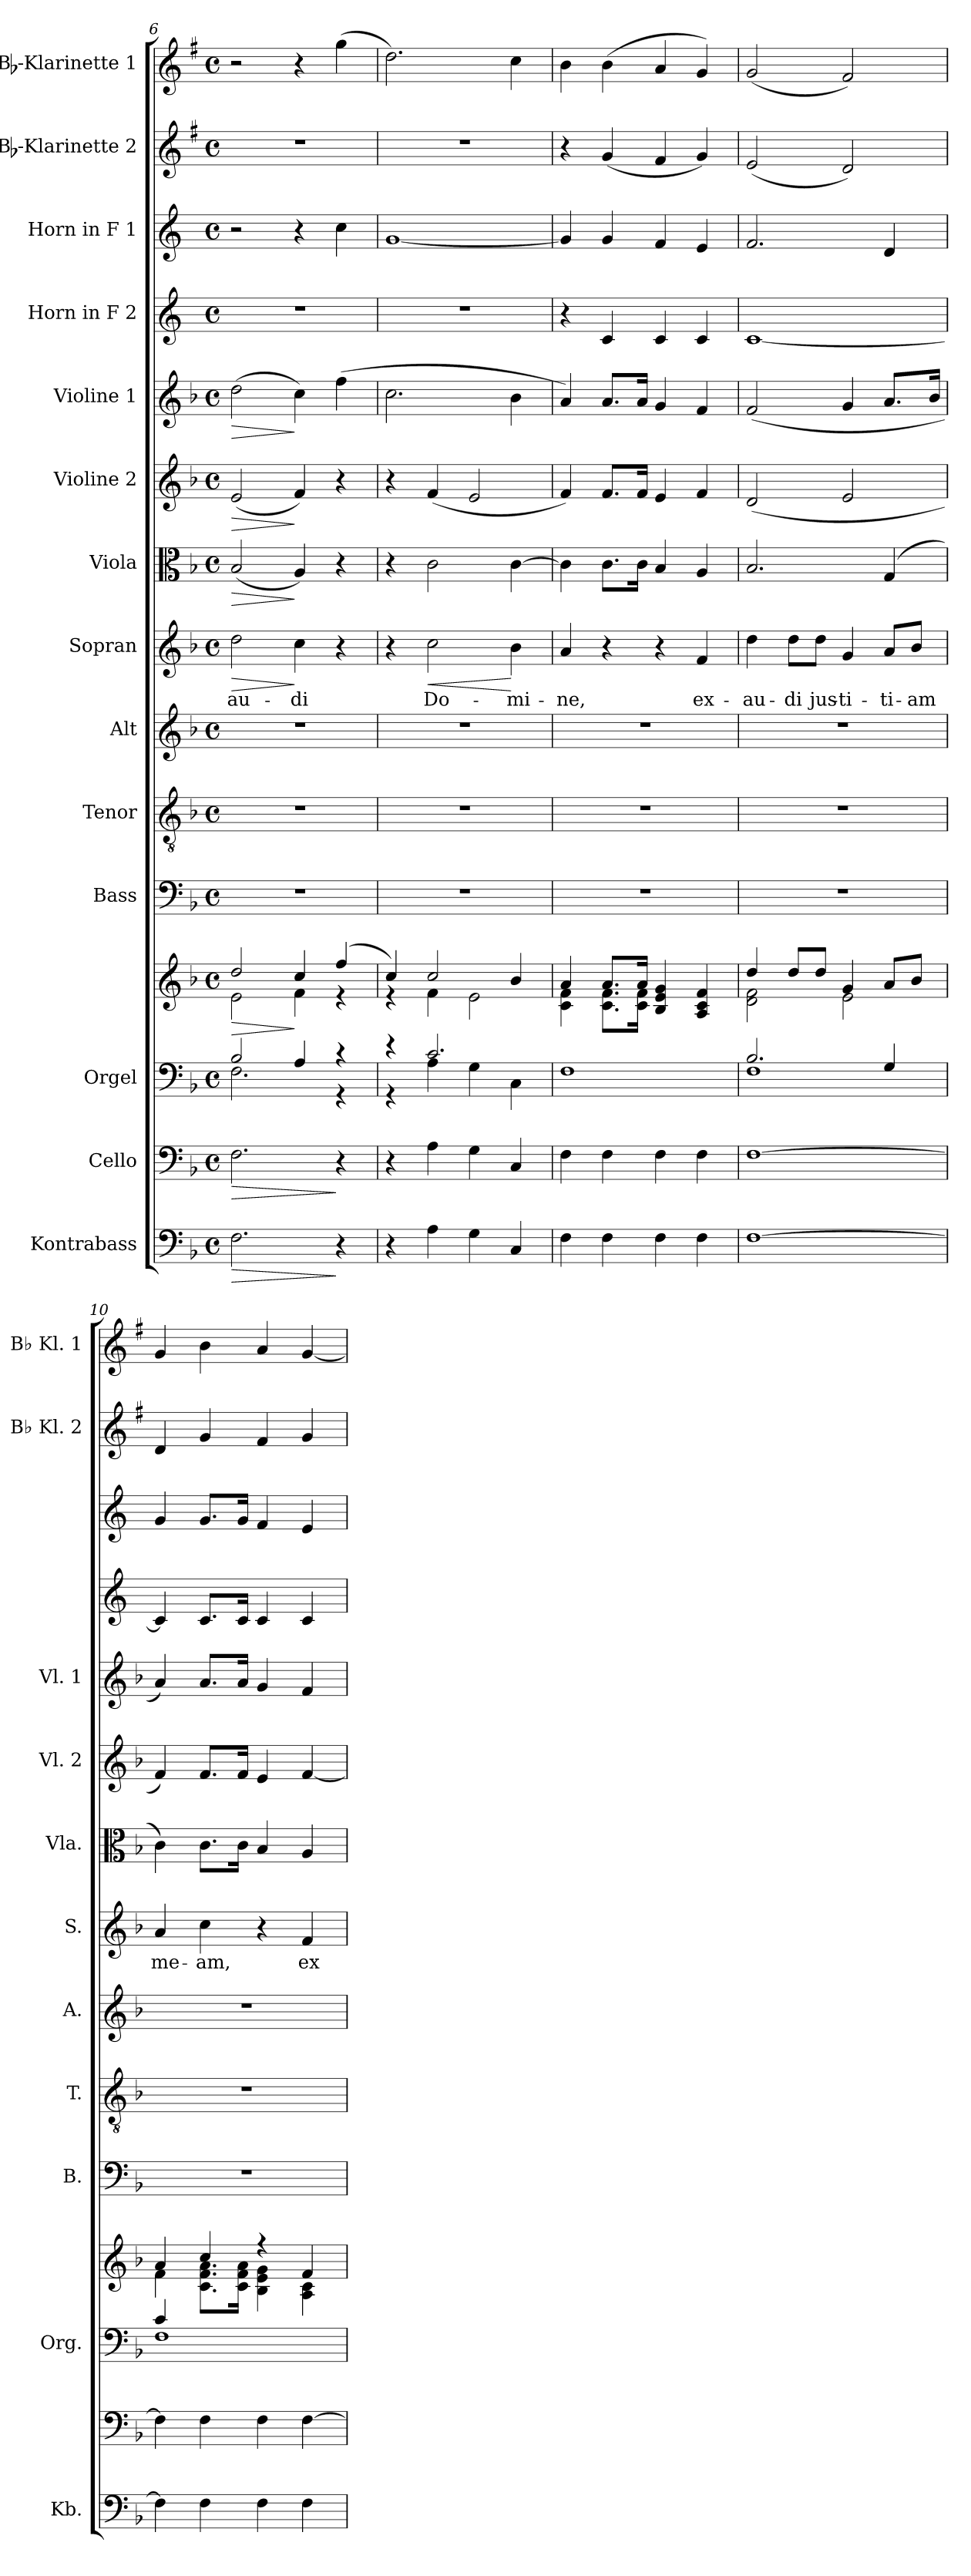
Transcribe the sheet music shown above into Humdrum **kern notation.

**kern	**dynam	**kern	**dynam	**kern	**kern	**dynam	**kern	**kern	**kern	**kern	**text	**dynam	**kern	**dynam	**kern	**dynam	**kern	**dynam	**kern	**kern	**kern	**kern
*part14	*part14	*part13	*part13	*part12	*part12	*part12	*part11	*part10	*part9	*part8	*part8	*part8	*part7	*part7	*part6	*part6	*part5	*part5	*part4	*part3	*part2	*part1
*staff15	*staff15	*staff14	*staff14	*staff13	*staff12	*staff12/13	*staff11	*staff10	*staff9	*staff8	*staff8	*staff8	*staff7	*staff7	*staff6	*staff6	*staff5	*staff5	*staff4	*staff3	*staff2	*staff1
*I"Kontrabass	*	*I"Cello	*	*I"Orgel	*	*	*I"Bass	*I"Tenor	*I"Alt	*I"Sopran	*	*	*I"Viola	*	*I"Violine 2	*	*I"Violine 1	*	*I"Horn in F 2	*I"Horn in F 1	*I"Bb-Klarinette 2	*I"Bb-Klarinette 1
*I'Kb.	*	*	*	*I'Org.	*	*	*I'B.	*I'T.	*I'A.	*I'S.	*	*	*I'Vla.	*	*I'Vl. 2	*	*I'Vl. 1	*	*	*	*I'Bb Kl. 2	*I'Bb Kl. 1
*clefF4	*	*clefF4	*	*clefF4	*clefG2	*	*clefF4	*clefGv2	*clefG2	*clefG2	*	*	*clefC3	*	*clefG2	*	*clefG2	*	*clefG2	*clefG2	*clefG2	*clefG2
*ITrd7c12	*	*	*	*	*	*	*	*	*	*	*	*	*	*	*	*	*	*	*ITrd4c7	*ITrd4c7	*ITrd1c2	*ITrd1c2
*k[b-]	*	*k[b-]	*	*k[b-]	*k[b-]	*	*k[b-]	*k[b-]	*k[b-]	*k[b-]	*	*	*k[b-]	*	*k[b-]	*	*k[b-]	*	*k[b-]	*k[b-]	*k[b-]	*k[b-]
*F:	*	*F:	*	*F:	*F:	*	*F:	*F:	*F:	*F:	*	*	*F:	*	*F:	*	*F:	*	*F:	*F:	*F:	*F:
*M4/4	*	*M4/4	*	*M4/4	*M4/4	*	*M4/4	*M4/4	*M4/4	*M4/4	*	*	*M4/4	*	*M4/4	*	*M4/4	*	*M4/4	*M4/4	*M4/4	*M4/4
*met(c)	*	*met(c)	*	*met(c)	*met(c)	*	*met(c)	*met(c)	*met(c)	*met(c)	*	*	*met(c)	*	*met(c)	*	*met(c)	*	*met(c)	*met(c)	*met(c)	*met(c)
=6	=6	=6	=6	=6	=6	=6	=6	=6	=6	=6	=6	=6	=6	=6	=6	=6	=6	=6	=6	=6	=6	=6
!	!LO:HP:b	!	!LO:HP:b	!	!	!LO:HP:b	!	!	!	!	!LO:LY:b	!LO:HP:b	!	!LO:HP:b	!	!LO:HP:b	!	!LO:HP:b	!	!	!	!
*	*	*	*	*^	*^	*	*	*	*	*	*	*	*	*	*	*	*	*	*	*	*	*
2.FF\	>	2.F\	>	2B-/	2.F\	2dd/	2e\	>	1r	1r	1r	2dd\	-au-	>	(<2B-/	>	(<2e/	>	(>2dd\	>	1r	2r	1r	2r
!	!	!	!	!	!	!	!	!	!	!	!	!	!LO:LY:b	!	!	!	!	!	!	!	!	!	!	!
.	.	.	.	4A/	.	4cc/	4f\	]	.	.	.	4cc\	-di	]	4A/)	]	4f/)	]	4cc\)	]	.	4r	.	4r
4r	]	4r	]	4r	4r	(4ff/	4re	.	.	.	.	4r	.	.	4r	.	4r	.	(>4ff\	.	.	4f\	.	(>4ff\
=7	=7	=7	=7	=7	=7	=7	=7	=7	=7	=7	=7	=7	=7	=7	=7	=7	=7	=7	=7	=7	=7	=7	=7	=7
4r	.	4r	.	4r	4r	4cc/)	4re	.	1r	1r	1r	4r	.	.	4r	.	4r	.	2.cc\	.	1r	[1c	1r	2.cc\)
!	!	!	!	!	!	!	!	!	!	!	!	!	!LO:LY:b	!LO:HP:b	!	!	!	!	!	!	!	!	!	!
4AA\	.	4A\	.	2.c/	4A\	2cc/	4f\	.	.	.	.	2cc\	Do-	<	2c\	.	(<4f/	.	.	.	.	.	.	.
4GG\	.	4G\	.	.	4G\	.	2e\	.	.	.	.	.	.	.	.	.	2e/	.	.	.	.	.	.	.
!	!	!	!	!	!	!	!	!	!	!	!	!	!LO:LY:b	!	!	!	!	!	!	!	!	!	!	!
4CC/	.	4C/	.	.	4C\	4b-/	.	.	.	.	.	4b-\	-mi-	[	[4c\	.	.	.	4b-\	.	.	.	.	4b-\
=8	=8	=8	=8	=8	=8	=8	=8	=8	=8	=8	=8	=8	=8	=8	=8	=8	=8	=8	=8	=8	=8	=8	=8	=8
!	!	!	!	!	!	!	!	!	!	!	!	!	!LO:LY:b	!	!	!	!	!	!	!	!	!	!	!
*	*	*	*	*v	*v	*	*	*	*	*	*	*	*	*	*	*	*	*	*	*	*	*	*	*
4FF\	.	4F\	.	1F	4a/	4c\ 4f\	.	1r	1r	1r	4a/	-ne,	.	4c\]	.	4f/)	.	4a/)	.	4r	4c/]	4r	4a\
4FF\	.	4F\	.	.	8.a/L	8.c\ 8.f\L	.	.	.	.	4r	.	.	8.c\L	.	8.f/L	.	8.a/L	.	4F/	4c/	(<4f/	(<4a\
.	.	.	.	.	16a/Jk	16c\ 16f\Jk	.	.	.	.	.	.	.	16c\Jk	.	16f/Jk	.	16a/Jk	.	.	.	.	.
4FF\	.	4F\	.	.	4B-/ 4e/ 4g/	2ryy	.	.	.	.	4r	.	.	4B-/	.	4e/	.	4g/	.	4F/	4B-/	4e/	4g/
!	!	!	!	!	!	!	!	!	!	!	!	!LO:LY:b	!	!	!	!	!	!	!	!	!	!	!
4FF\	.	4F\	.	.	4A/ 4c/ 4f/	.	.	.	.	.	4f/	ex-	.	4A/	.	4f/	.	4f/	.	4F/	4A/	4f/)	4f/)
!!LO:PB:g=z
=9	=9	=9	=9	=9	=9	=9	=9	=9	=9	=9	=9	=9	=9	=9	=9	=9	=9	=9	=9	=9	=9	=9	=9
*	*	*	*	*^	*	*	*	*	*	*	*	*	*	*	*	*	*	*	*	*	*	*	*
!	!	!	!	!	!	!	!	!	!	!	!	!	!LO:LY:b	!	!	!	!	!	!	!	!	!	!	!
[1FF	.	[1F	.	2.B-/	1F	4dd/	2d\ 2f\	.	1r	1r	1r	4dd\	-au-	.	2.B-/	.	(<2d/	.	(<2f/	.	[1F	2.B-/	(<2d/	(<2f/
!	!	!	!	!	!	!	!	!	!	!	!	!	!LO:LY:b	!	!	!	!	!	!	!	!	!	!	!
.	.	.	.	.	.	8dd/L	.	.	.	.	.	8dd\L	-di	.	.	.	.	.	.	.	.	.	.	.
!	!	!	!	!	!	!	!	!	!	!	!	!	!LO:LY:b	!	!	!	!	!	!	!	!	!	!	!
.	.	.	.	.	.	8dd/J	.	.	.	.	.	8dd\J	jus-	.	.	.	.	.	.	.	.	.	.	.
!	!	!	!	!	!	!	!	!	!	!	!	!	!LO:LY:b	!	!	!	!	!	!	!	!	!	!	!
.	.	.	.	.	.	4g/	2e\	.	.	.	.	4g/	-ti-	.	.	.	2e/	.	4g/	.	.	.	2c/)	2e/)
!	!	!	!	!	!	!	!	!	!	!	!	!	!LO:LY:b	!	!	!	!	!	!	!	!	!	!	!
.	.	.	.	4G/	.	8a/L	.	.	.	.	.	8a/L	-ti-	.	(4G/	.	.	.	8.a/L	.	.	4G/	.	.
!	!	!	!	!	!	!	!	!	!	!	!	!	!LO:LY:b	!	!	!	!	!	!	!	!	!	!	!
.	.	.	.	.	.	8b-/J	.	.	.	.	.	8b-/J	-am	.	.	.	.	.	.	.	.	.	.	.
.	.	.	.	.	.	.	.	.	.	.	.	.	.	.	.	.	.	.	16b-/Jk	.	.	.	.	.
=10	=10	=10	=10	=10	=10	=10	=10	=10	=10	=10	=10	=10	=10	=10	=10	=10	=10	=10	=10	=10	=10	=10	=10	=10
!	!	!	!	!	!	!	!	!	!	!	!	!	!LO:LY:b	!	!	!	!	!	!	!	!	!	!	!
4FF\]	.	4F\]	.	4c/	1F	4a/	4f\	.	1r	1r	1r	4a/	me-	.	4c\)	.	4f/)	.	4a/)	.	4F/]	4c/	4c/	4f/
!	!	!	!	!	!	!	!	!	!	!	!	!	!LO:LY:b	!	!	!	!	!	!	!	!	!	!	!
4FF\	.	4F\	.	2.ryy	.	4cc/	8.c\ 8.f\ 8.a\L	.	.	.	.	4cc\	-am,	.	8.c\L	.	8.f/L	.	8.a/L	.	8.F/L	8.c/L	4f/	4a\
.	.	.	.	.	.	.	16c\ 16f\ 16a\Jk	.	.	.	.	.	.	.	16c\Jk	.	16f/Jk	.	16a/Jk	.	16F/Jk	16c/Jk	.	.
4FF\	.	4F\	.	.	.	4ree	4B-\ 4e\ 4g\	.	.	.	.	4r	.	.	4B-/	.	4e/	.	4g/	.	4F/	4B-/	4e/	4g/
!	!	!	!	!	!	!	!	!	!	!	!	!	!LO:LY:b	!	!	!	!	!	!	!	!	!	!	!
4FF\	.	[4F\	.	.	.	4f/	4A\ 4c\	.	.	.	.	4f/	ex-	.	4A/	.	[4f/	.	4f/	.	4F/	4A/	4f/	[4f/
*	*	*	*	*v	*v	*	*	*	*	*	*	*	*	*	*	*	*	*	*	*	*	*	*	*
*	*	*	*	*	*v	*v	*	*	*	*	*	*	*	*	*	*	*	*	*	*	*	*	*
=	=	=	=	=	=	=	=	=	=	=	=	=	=	=	=	=	=	=	=	=	=	=
*-	*-	*-	*-	*-	*-	*-	*-	*-	*-	*-	*-	*-	*-	*-	*-	*-	*-	*-	*-	*-	*-	*-
